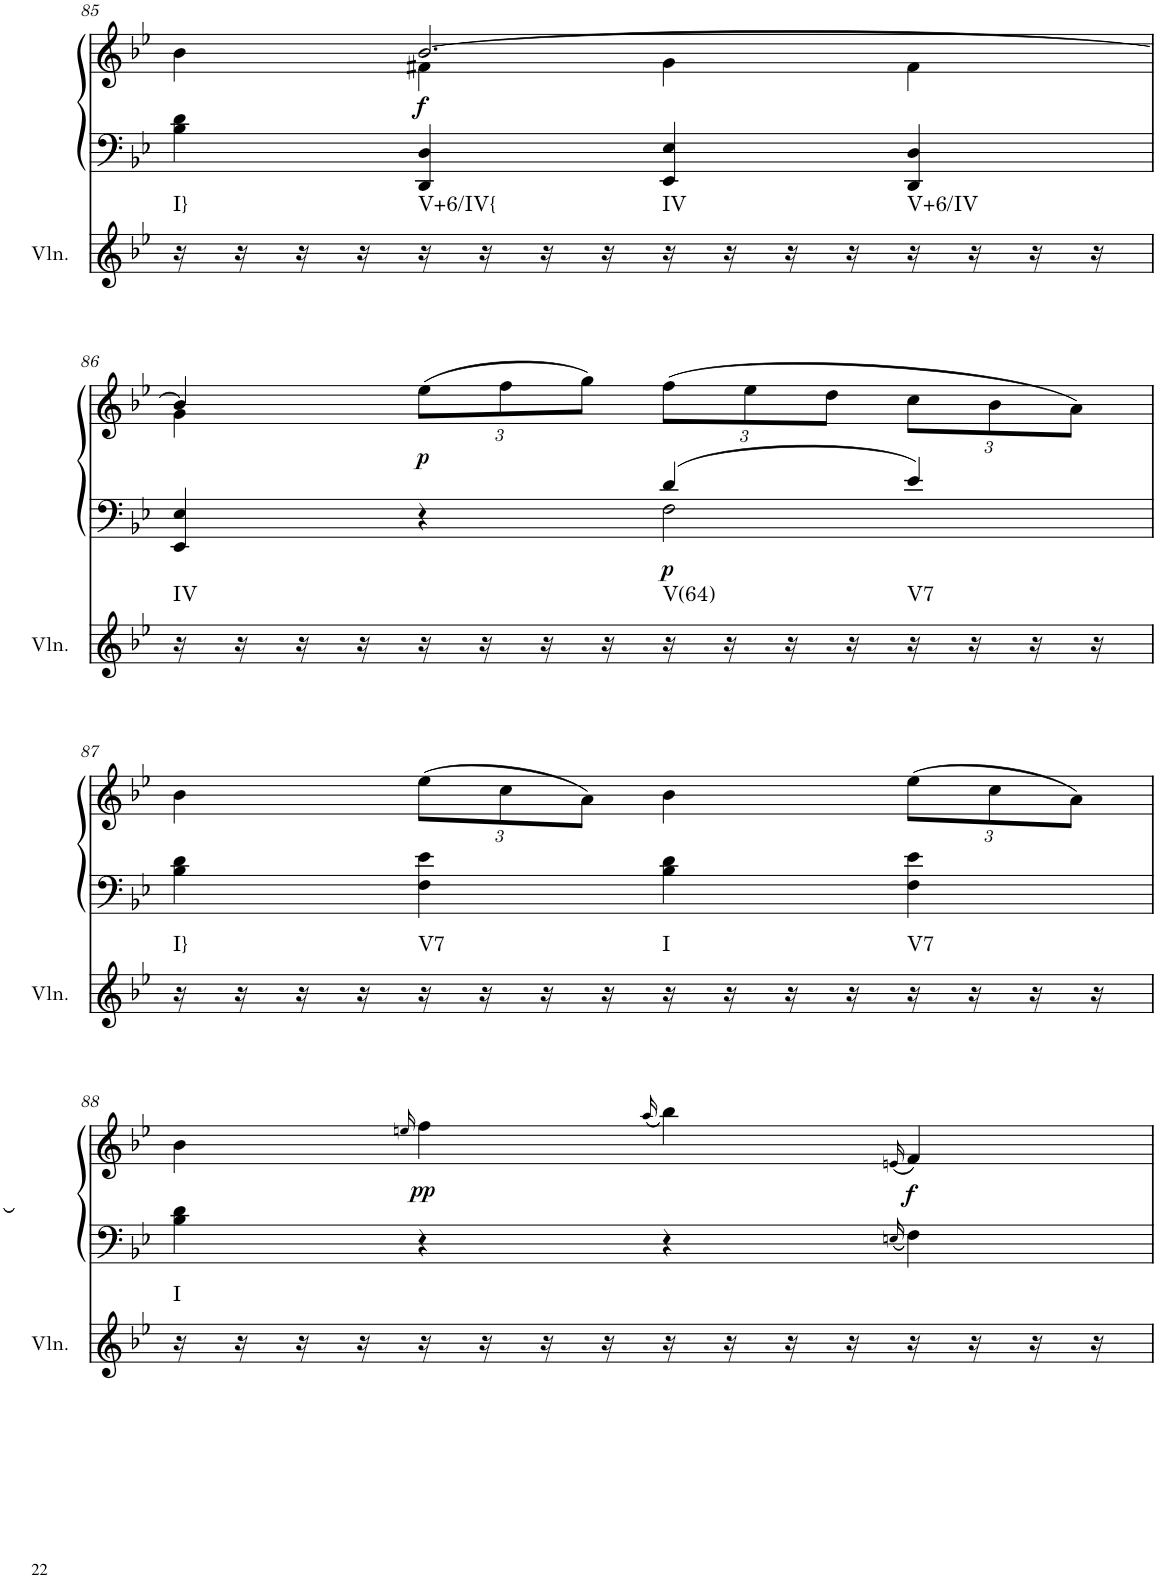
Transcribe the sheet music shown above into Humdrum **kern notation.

**kern	**harte	**kern	**kern	**dynam
*part2	*part2	*part1	*part1	*part1
*staff3	*	*staff2	*staff1	*staff1/2
*I"Violin	*	*I"Klavier linke Hand	*	*
*I'Vln.	*	*	*	*
!!LO:PB:g=z
*clefG2	*	*clefF4	*clefG2	*
*k[b-e-]	*	*k[b-e-]	*k[b-e-]	*
*M2/2	*	*M2/2	*M2/2	*
*met(c|)	*	*met(c|)	*met(c|)	*
=85	=85	=85	=85	=85
*	*	*^	*^	*
!	!LO:H:kt=I}	!	!	!	!	!
16r	N	4B-\ 4d\	4ryy	4b-\	4ryy	.
16r	.	.	.	.	.	.
16r	.	.	.	.	.	.
16r	.	.	.	.	.	.
!	!LO:H:kt=V+6/IV{	!	!	!	!	!LO:DY:b
16r	N	4DD/ 4D/	2.ryy	[2.b-/	4f#X\	f
16r	.	.	.	.	.	.
16r	.	.	.	.	.	.
16r	.	.	.	.	.	.
!	!LO:H:kt=IV	!	!	!	!	!
16r	N	4EE-/ 4E-/	.	.	4g\	.
16r	.	.	.	.	.	.
16r	.	.	.	.	.	.
16r	.	.	.	.	.	.
!	!LO:H:kt=V+6/IV	!	!	!	!	!
16r	N	4DD/ 4D/	.	.	4f#\	.
16r	.	.	.	.	.	.
16r	.	.	.	.	.	.
16r	.	.	.	.	.	.
!!LO:LB:g=z	!!
=86	=86	=86	=86	=86	=86	=86
!	!LO:H:kt=IV	!	!	!	!	!
16r	N	4EE-/ 4E-/	4ryy	4b-/]	4g\	.
16r	.	.	.	.	.	.
16r	.	.	.	.	.	.
16r	.	.	.	.	.	.
*	*	*	*	*Xbrackettup	*	*
!	!	!	!	!	!	!LO:DY:b
16r	.	4r	4ryy	(>12ee-\L	2.ryy	p
16r	.	.	.	.	.	.
.	.	.	.	12ff\	.	.
16r	.	.	.	.	.	.
.	.	.	.	12gg\J)	.	.
16r	.	.	.	.	.	.
!	!LO:H:kt=V(64)	!	!	!	!	!LO:DY:b=2
16r	N	4d/	2F\	(>12ff\L	.	p
16r	.	.	.	.	.	.
.	.	.	.	12ee-\	.	.
16r	.	.	.	.	.	.
.	.	.	.	12dd\J	.	.
16r	.	.	.	.	.	.
!	!LO:H:kt=V7	!	!	!	!	!
16r	N	4e-/	.	12cc\L	.	.
16r	.	.	.	.	.	.
.	.	.	.	12b-\	.	.
16r	.	.	.	.	.	.
.	.	.	.	12a\J)	.	.
16r	.	.	.	.	.	.
*	*	*v	*v	*	*	*
*	*	*	*v	*v	*
!!LO:LB:g=z
=87	=87	=87	=87	=87
!	!LO:H:kt=I}	!	!	!
16r	N	4B-\ 4d\	4b-\	.
16r	.	.	.	.
16r	.	.	.	.
16r	.	.	.	.
!	!LO:H:kt=V7	!	!	!
16r	N	4F\ 4e-\	(12ee-\L	.
16r	.	.	.	.
.	.	.	12cc\	.
16r	.	.	.	.
.	.	.	12a\J)	.
16r	.	.	.	.
!	!LO:H:kt=I	!	!	!
16r	N	4B-\ 4d\	4b-\	.
16r	.	.	.	.
16r	.	.	.	.
16r	.	.	.	.
!	!LO:H:kt=V7	!	!	!
16r	N	4F\ 4e-\	(12ee-\L	.
16r	.	.	.	.
.	.	.	12cc\	.
16r	.	.	.	.
.	.	.	12a\J)	.
16r	.	.	.	.
!!LO:LB:g=z
=88	=88	=88	=88	=88
!	!LO:H:kt=I	!	!	!
16r	N	4B-\ 4d\	4b-\	.
16r	.	.	.	.
16r	.	.	.	.
16r	.	.	.	.
.	.	.	(16qeen/	.
!	!	!	!	!LO:DY:b
16r	.	4r	4ff\)	pp
16r	.	.	.	.
16r	.	.	.	.
16r	.	.	.	.
.	.	.	(16qaa/	.
16r	.	4r	4bb-\)	.
16r	.	.	.	.
16r	.	.	.	.
16r	.	.	.	.
.	.	16qEn/	(16qen/	.
!	!	!	!	!LO:DY:b
16r	.	4F\	4f/)	f
16r	.	.	.	.
16r	.	.	.	.
16r	.	.	.	.
=	=	=	=	=
*-	*-	*-	*-	*-
